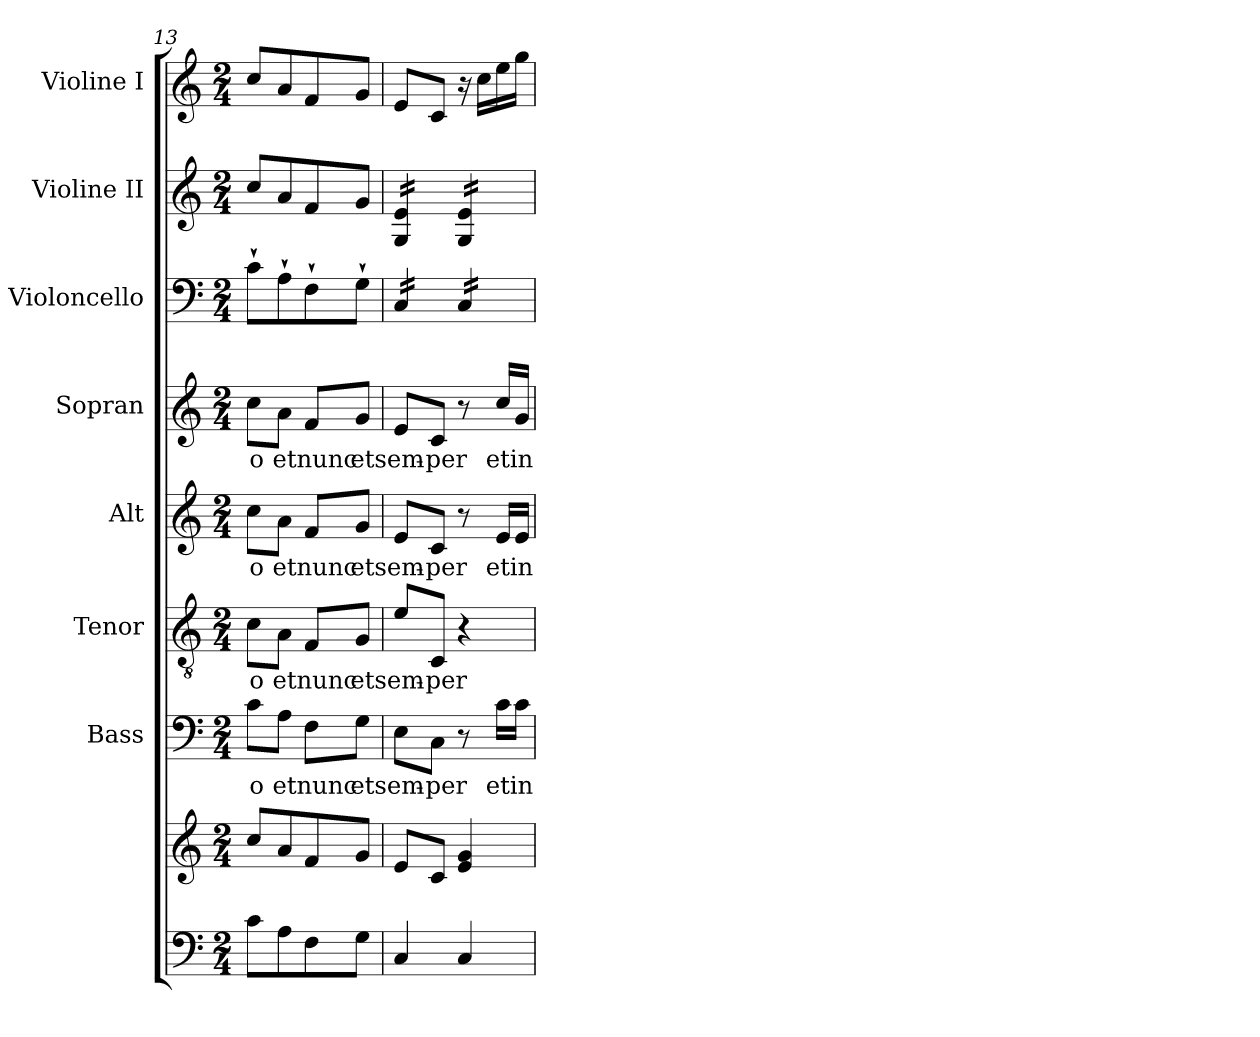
**kern	**kern	**kern	**text	**kern	**text	**kern	**text	**kern	**text	**kern	**kern	**kern
*part8	*part8	*part7	*part7	*part6	*part6	*part5	*part5	*part4	*part4	*part3	*part2	*part1
*staff9	*staff8	*staff7	*staff7	*staff6	*staff6	*staff5	*staff5	*staff4	*staff4	*staff3	*staff2	*staff1
*	*	*I"Bass	*	*I"Tenor	*	*I"Alt	*	*I"Sopran	*	*I"Violoncello	*I"Violine II	*I"Violine I
*	*	*I'B.	*	*I'T.	*	*I'A.	*	*I'S.	*	*I'Vc.	*I'Vl. II	*I'Vl. I
!!LO:PB:g=z
*clefF4	*clefG2	*clefF4	*	*clefGv2	*	*clefG2	*	*clefG2	*	*clefF4	*clefG2	*clefG2
*	*	*	*	*	*	*	*	*	*	*ITrd7c12	*	*
*k[]	*k[]	*k[]	*	*k[]	*	*k[]	*	*k[]	*	*k[]	*k[]	*k[]
*C:	*C:	*C:	*	*C:	*	*C:	*	*C:	*	*C:	*C:	*C:
*M2/4	*M2/4	*M2/4	*	*M2/4	*	*M2/4	*	*M2/4	*	*M2/4	*M2/4	*M2/4
=13	=13	=13	=13	=13	=13	=13	=13	=13	=13	=13	=13	=13
!	!	!	!LO:LY:b	!	!LO:LY:b	!	!LO:LY:b	!	!LO:LY:b	!	!	!
8c\L	8cc/L	8c\L	-o	8c\L	-o	8cc\L	-o	8cc\L	-o	8C`>\L	8cc/L	8cc/L
!	!	!	!LO:LY:b	!	!LO:LY:b	!	!LO:LY:b	!	!LO:LY:b	!	!	!
8A\	8a/	8A\J	et	8A\J	et	8a\J	et	8a\J	et	8AA`>\	8a/	8a/
!	!	!	!LO:LY:b	!	!LO:LY:b	!	!LO:LY:b	!	!LO:LY:b	!	!	!
8F\	8f/	8F\L	nunc	8F/L	nunc	8f/L	nunc	8f/L	nunc	8FF`>\	8f/	8f/
!	!	!	!LO:LY:b	!	!LO:LY:b	!	!LO:LY:b	!	!LO:LY:b	!	!	!
8G\J	8g/J	8G\J	et	8G/J	et	8g/J	et	8g/J	et	8GG`>\J	8g/J	8g/J
=14	=14	=14	=14	=14	=14	=14	=14	=14	=14	=14	=14	=14
!	!	!	!LO:LY:b	!	!LO:LY:b	!	!LO:LY:b	!	!LO:LY:b	!	!	!
*	*	*	*	*	*	*	*	*	*	*tremolo	*	*
*	*	*	*	*	*	*	*	*	*	*	*tremolo	*
4C/	8e/L	8E\L	sem-	8e/L	sem-	8e/L	sem-	8e/L	sem-	16CC/LL	16G/ 16e/LL	8e/L
.	.	.	.	.	.	.	.	.	.	16CC/	16G/ 16e/	.
!	!	!	!LO:LY:b	!	!LO:LY:b	!	!LO:LY:b	!	!LO:LY:b	!	!	!
.	8c/J	8C\J	-per	8C/J	-per	8c/J	-per	8c/J	-per	16CC/	16G/ 16e/	8c/J
.	.	.	.	.	.	.	.	.	.	16CC/JJ	16G/ 16e/JJ	.
4C/	4e/ 4g/	8r	.	4r	.	8r	.	8r	.	16CC/LL	16G/ 16e/LL	16r
.	.	.	.	.	.	.	.	.	.	16CC/	16G/ 16e/	16cc\LL
!	!	!	!LO:LY:b	!	!	!	!LO:LY:b	!	!LO:LY:b	!	!	!
.	.	16c\LL	et	.	.	16e/LL	et	16cc/LL	et	16CC/	16G/ 16e/	16ee\
!	!	!	!LO:LY:b	!	!	!	!LO:LY:b	!	!LO:LY:b	!	!	!
.	.	16c\JJ	in	.	.	16e/JJ	in	16g/JJ	in	16CC/JJ	16G/ 16e/JJ	16gg\JJ
*	*	*	*	*	*	*	*	*	*	*	*Xtremolo	*
*	*	*	*	*	*	*	*	*	*	*Xtremolo	*	*
=	=	=	=	=	=	=	=	=	=	=	=	=
*-	*-	*-	*-	*-	*-	*-	*-	*-	*-	*-	*-	*-
